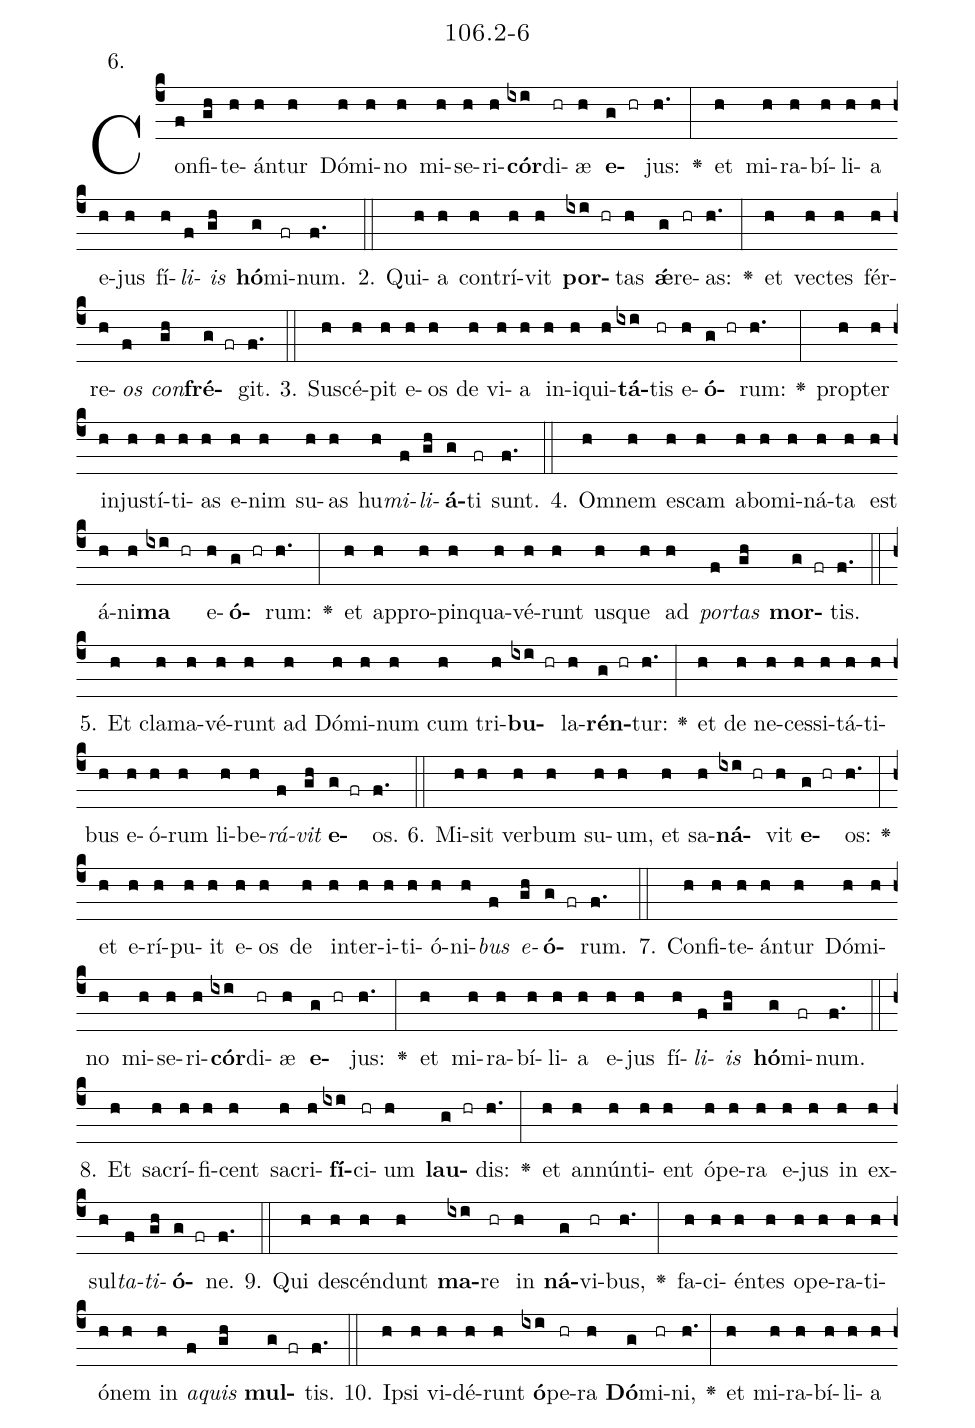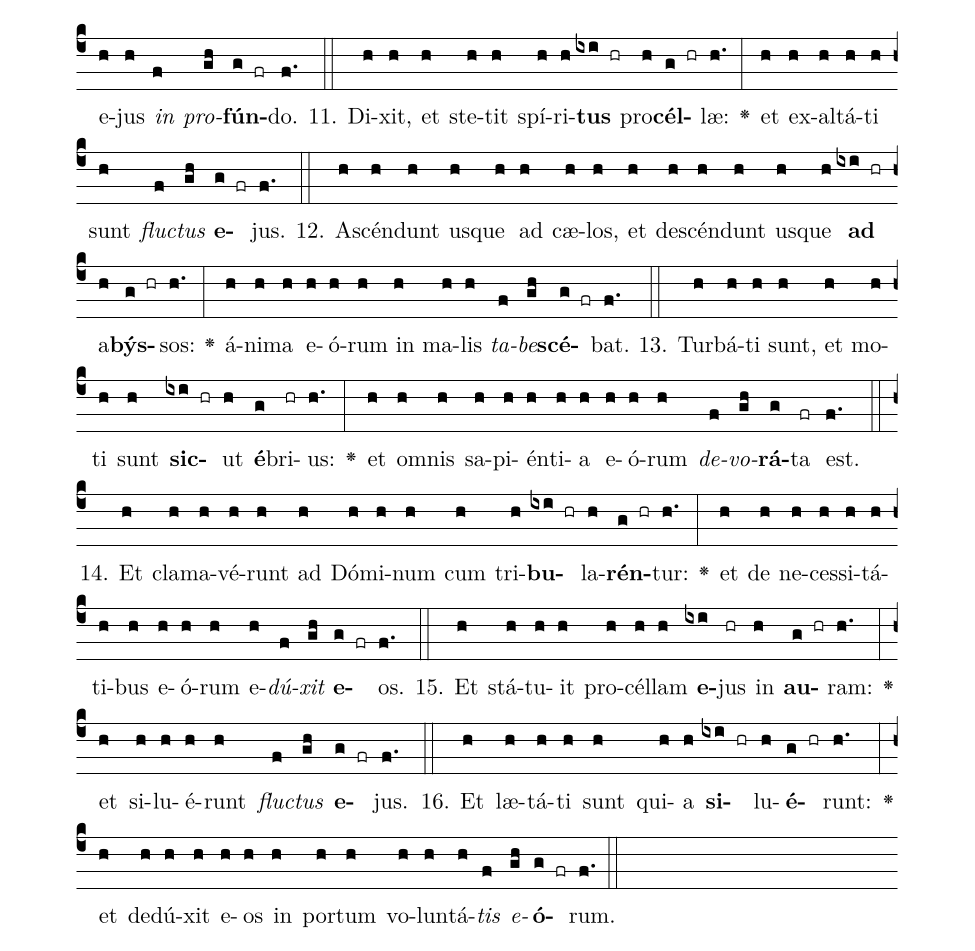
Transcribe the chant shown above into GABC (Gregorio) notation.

name: 106.2-6;
annotation: 6.;
%%
(c4)Con(f)fi(gh)te(h)án(h)tur(h) Dó(h)mi(h)no(h) mi(h)se(h)ri(h)<b>cór</b>(ixi)di(hr)æ(h) <b>e</b>(g hr)jus:(h.) <v>\greheightstar</v>(:) et(h) mi(h)ra(h)bí(h)li(h)a(h) e(h)jus(h) fí(h)<i>li</i>(f)<i>is</i>(gh) <b>hó</b>(g)mi(fr)num.(f.) (::)
2. Qui(h)a(h) con(h)trí(h)vit(h) <b>por</b>(ixi hr)tas(h) <b>ǽ</b>(g)re(hr)as:(h.) <v>\greheightstar</v>(:) et(h) vec(h)tes(h) fér(h)re(h)<i>os</i>(f) <i>con</i>(gh)<b>fré</b>(g fr)git.(f.) (::)
3. Su(h)scé(h)pit(h) e(h)os(h) de(h) vi(h)a(h) in(h)i(h)qui(h)<b>tá</b>(ixi)tis(hr) e(h)<b>ó</b>(g hr)rum:(h.) <v>\greheightstar</v>(:) prop(h)ter(h) in(h)jus(h)tí(h)ti(h)as(h) e(h)nim(h) su(h)as(h) hu(h)<i>mi</i>(f)<i>li</i>(gh)<b>á</b>(g)ti(fr) sunt.(f.) (::)
4. Om(h)nem(h) es(h)cam(h) ab(h)o(h)mi(h)ná(h)ta(h) est(h) á(h)ni(h)<b>ma</b>(ixi hr) e(h)<b>ó</b>(g hr)rum:(h.) <v>\greheightstar</v>(:) et(h) ap(h)pro(h)pin(h)qua(h)vé(h)runt(h) us(h)que(h) ad(h) <i>por</i>(f)<i>tas</i>(gh) <b>mor</b>(g fr)tis.(f.) (::)
5. Et(h) cla(h)ma(h)vé(h)runt(h) ad(h) Dó(h)mi(h)num(h) cum(h) tri(h)<b>bu</b>(ixi hr)la(h)<b>rén</b>(g hr)tur:(h.) <v>\greheightstar</v>(:) et(h) de(h) ne(h)ces(h)si(h)tá(h)ti(h)bus(h) e(h)ó(h)rum(h) li(h)be(h)<i>rá</i>(f)<i>vit</i>(gh) <b>e</b>(g fr)os.(f.) (::)
6. Mi(h)sit(h) ver(h)bum(h) su(h)um,(h) et(h) sa(h)<b>ná</b>(ixi hr)vit(h) <b>e</b>(g hr)os:(h.) <v>\greheightstar</v>(:) et(h) e(h)rí(h)pu(h)it(h) e(h)os(h) de(h) in(h)ter(h)i(h)ti(h)ó(h)ni(h)<i>bus</i>(f) <i>e</i>(gh)<b>ó</b>(g fr)rum.(f.) (::)
7. Con(h)fi(h)te(h)án(h)tur(h) Dó(h)mi(h)no(h) mi(h)se(h)ri(h)<b>cór</b>(ixi)di(hr)æ(h) <b>e</b>(g hr)jus:(h.) <v>\greheightstar</v>(:) et(h) mi(h)ra(h)bí(h)li(h)a(h) e(h)jus(h) fí(h)<i>li</i>(f)<i>is</i>(gh) <b>hó</b>(g)mi(fr)num.(f.) (::)
8. Et(h) sa(h)crí(h)fi(h)cent(h) sa(h)cri(h)<b>fí</b>(ixi)ci(hr)um(h) <b>lau</b>(g hr)dis:(h.) <v>\greheightstar</v>(:) et(h) an(h)nún(h)ti(h)ent(h) ó(h)pe(h)ra(h) e(h)jus(h) in(h) ex(h)sul(h)<i>ta</i>(f)<i>ti</i>(gh)<b>ó</b>(g fr)ne.(f.) (::)
9. Qui(h) de(h)scén(h)dunt(h) <b>ma</b>(ixi)re(hr) in(h) <b>ná</b>(g)vi(hr)bus,(h.) <v>\greheightstar</v>(:) fa(h)ci(h)én(h)tes(h) o(h)pe(h)ra(h)ti(h)ó(h)nem(h) in(h) <i>a</i>(f)<i>quis</i>(gh) <b>mul</b>(g fr)tis.(f.) (::)
10. Ip(h)si(h) vi(h)dé(h)runt(h) <b>ó</b>(ixi)pe(hr)ra(h) <b>Dó</b>(g)mi(hr)ni,(h.) <v>\greheightstar</v>(:) et(h) mi(h)ra(h)bí(h)li(h)a(h) e(h)jus(h) <i>in</i>(f) <i>pro</i>(gh)<b>fún</b>(g fr)do.(f.) (::)
11. Di(h)xit,(h) et(h) ste(h)tit(h) spí(h)ri(h)<b>tus</b>(ixi hr) pro(h)<b>cél</b>(g hr)læ:(h.) <v>\greheightstar</v>(:) et(h) ex(h)al(h)tá(h)ti(h) sunt(h) <i>fluc</i>(f)<i>tus</i>(gh) <b>e</b>(g fr)jus.(f.) (::)
12. A(h)scén(h)dunt(h) us(h)que(h) ad(h) cæ(h)los,(h) et(h) de(h)scén(h)dunt(h) us(h)que(h) <b>ad</b>(ixi hr) a(h)<b>býs</b>(g hr)sos:(h.) <v>\greheightstar</v>(:) á(h)ni(h)ma(h) e(h)ó(h)rum(h) in(h) ma(h)lis(h) <i>ta</i>(f)<i>be</i>(gh)<b>scé</b>(g fr)bat.(f.) (::)
13. Tur(h)bá(h)ti(h) sunt,(h) et(h) mo(h)ti(h) sunt(h) <b>sic</b>(ixi hr)ut(h) <b>é</b>(g)bri(hr)us:(h.) <v>\greheightstar</v>(:) et(h) om(h)nis(h) sa(h)pi(h)én(h)ti(h)a(h) e(h)ó(h)rum(h) <i>de</i>(f)<i>vo</i>(gh)<b>rá</b>(g)ta(fr) est.(f.) (::)
14. Et(h) cla(h)ma(h)vé(h)runt(h) ad(h) Dó(h)mi(h)num(h) cum(h) tri(h)<b>bu</b>(ixi hr)la(h)<b>rén</b>(g hr)tur:(h.) <v>\greheightstar</v>(:) et(h) de(h) ne(h)ces(h)si(h)tá(h)ti(h)bus(h) e(h)ó(h)rum(h) e(h)<i>dú</i>(f)<i>xit</i>(gh) <b>e</b>(g fr)os.(f.) (::)
15. Et(h) stá(h)tu(h)it(h) pro(h)cél(h)lam(h) <b>e</b>(ixi)jus(hr) in(h) <b>au</b>(g hr)ram:(h.) <v>\greheightstar</v>(:) et(h) si(h)lu(h)é(h)runt(h) <i>fluc</i>(f)<i>tus</i>(gh) <b>e</b>(g fr)jus.(f.) (::)
16. Et(h) læ(h)tá(h)ti(h) sunt(h) qui(h)a(h) <b>si</b>(ixi hr)lu(h)<b>é</b>(g hr)runt:(h.) <v>\greheightstar</v>(:) et(h) de(h)dú(h)xit(h) e(h)os(h) in(h) por(h)tum(h) vo(h)lun(h)tá(h)<i>tis</i>(f) <i>e</i>(gh)<b>ó</b>(g fr)rum.(f.) (::)
